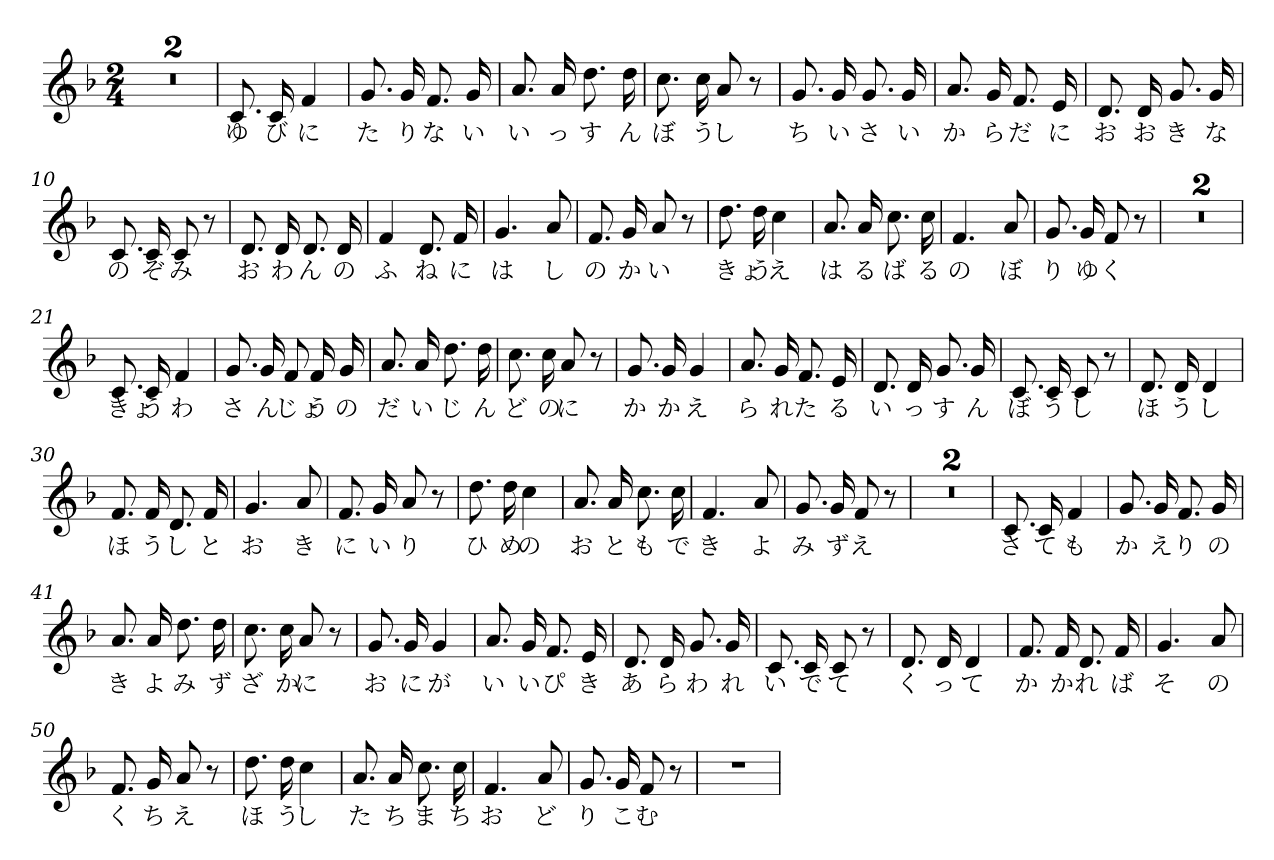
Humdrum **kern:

**kern	**text
*part1	*part1
*staff1	*staff1
*k[b-]	*
*F:	*
*M2/4	*
*MM100	*
=1	=1
2r	.
=2	=2
2r	.
=3	=3
8.c	ゆ
16c	び
4f	に
=4	=4
8.g	た
16g	り
8.f	な
16g	い
=5	=5
8.a	い
16a	っ
8.dd	す
16dd	ん
=6	=6
8.cc	ぼ
16cc	う
8a	し
8r	.
=7	=7
8.g	ち
16g	い
8.g	さ
16g	い
=8	=8
8.a	か
16g	ら
8.f	だ
16e	に
=9	=9
8.d	お
16d	お
8.g	き
16g	な
=10	=10
8.c	の
16c	ぞ
8c	み
8r	.
=11	=11
8.d	お
16d	わ
8.d	ん
16d	の
=12	=12
4f	ふ
8.d	ね
16f	に
=13	=13
4.g	は
8a	し
=14	=14
8.f	の
16g	か
8a	い
8r	.
=15	=15
8.dd	きょ
16dd	う
4cc	え
=16	=16
8.a	は
16a	る
8.cc	ば
16cc	る
=17	=17
4.f	の
8a	ぼ
=18	=18
8.g	り
16g	ゆ
8f	く
8r	.
=19	=19
2r	.
=20	=20
2r	.
=21	=21
8.c	きょ
16c	う
4f	わ
=22	=22
8.g	さ
16g	ん
8f	じょ
16f	う
16g	の
=23	=23
8.a	だ
16a	い
8.dd	じ
16dd	ん
=24	=24
8.cc	ど
16cc	の
8a	に
8r	.
=25	=25
8.g	か
16g	か
4g	え
=26	=26
8.a	ら
16g	れ
8.f	た
16e	る
=27	=27
8.d	い
16d	っ
8.g	す
16g	ん
=28	=28
8.c	ぼ
16c	う
8c	し
8r	.
=29	=29
8.d	ほ
16d	う
4d	し
=30	=30
8.f	ほ
16f	う
8.d	し
16f	と
=31	=31
4.g	お
8a	き
=32	=32
8.f	に
16g	い
8a	り
8r	.
=33	=33
8.dd	ひ
16dd	め
4cc	の
=34	=34
8.a	お
16a	と
8.cc	も
16cc	で
=35	=35
4.f	き
8a	よ
=36	=36
8.g	み
16g	ず
8f	え
8r	.
=37	=37
2r	.
=38	=38
2r	.
=39	=39
8.c	さ
16c	て
4f	も
=40	=40
8.g	か
16g	え
8.f	り
16g	の
=41	=41
8.a	き
16a	よ
8.dd	み
16dd	ず
=42	=42
8.cc	ざ
16cc	か
8a	に
8r	.
=43	=43
8.g	お
16g	に
4g	が
=44	=44
8.a	い
16g	い
8.f	ぴ
16e	き
=45	=45
8.d	あ
16d	ら
8.g	わ
16g	れ
=46	=46
8.c	い
16c	で
8c	て
8r	.
=47	=47
8.d	く
16d	っ
4d	て
=48	=48
8.f	か
16f	か
8.d	れ
16f	ば
=49	=49
4.g	そ
8a	の
=50	=50
8.f	く
16g	ち
8a	え
8r	.
=51	=51
8.dd	ほ
16dd	う
4cc	し
=52	=52
8.a	た
16a	ち
8.cc	ま
16cc	ち
=53	=53
4.f	お
8a	ど
=54	=54
8.g	り
16g	こ
8f	む
8r	.
=55	=55
2r	.
=	=
*-	*-
